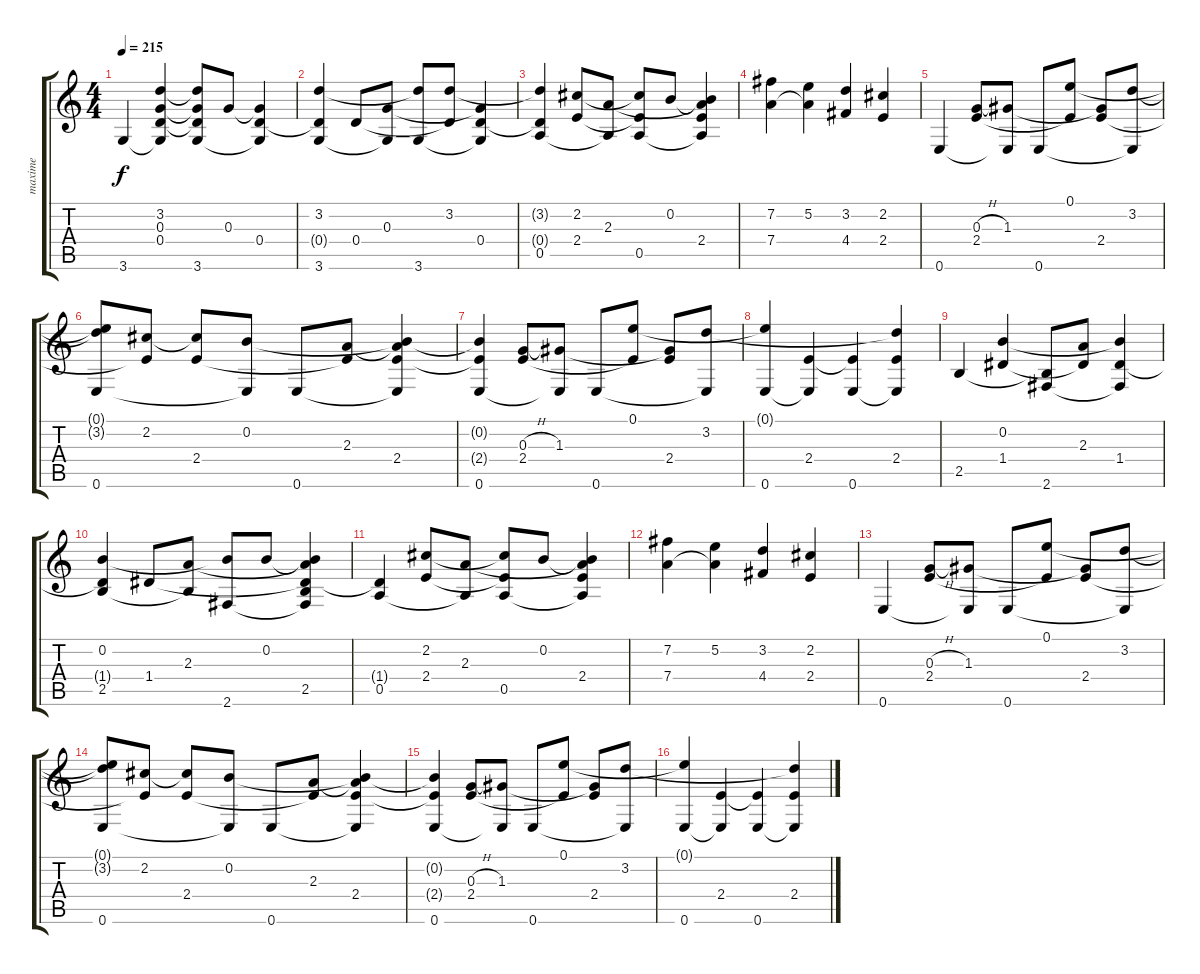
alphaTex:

\track ("maxime" "maxime") {instrument acousticguitarnylon}
\staff {score tabs}
\tuning (E4 B3 G3 D3 A2 E2) {hide}
\ts (4 4)
\tempo 215
\clef g2
\ks c
3.6.4{dy f} (3.2 0.3 0.4 3.6{t}).4 (3.2{t} 0.3{t} 0.4{t} 3.6).8 0.3.8 (0.3{t} 0.4 3.6{t}).4 |
(3.2 0.4{t} 3.6).4 0.4.8 (0.3 3.6{t}).8 (3.2{t} 3.6).8 (3.2 0.4{t}).8 (0.3{t} 0.4 3.6{t}).4 |
(3.2{t} 0.4{t} 0.5).4 (2.2 2.4).8 (2.3 0.5{t}).8 (2.2{t} 2.4{t} 0.5).8 0.2.8 (0.2{t} 2.3{t} 2.4 0.5{t}).4 |
(7.2 7.4).4 (5.2 7.4{t}).4 (3.2 4.4).4 (2.2 2.4).4 |
0.6.4 (0.3{h} 2.4).8 (1.3 0.6{t}).8 0.6.8 (0.1 2.4{t}).8 (1.3{t} 2.4).8 (3.2 0.6{t}).8 |
(0.1{t} 3.2{t} 0.6).8 (2.2 2.4{t}).8 (2.2{t} 2.4).8 (0.2 0.6{t}).8 0.6.8 (2.3 2.4{t}).8 (0.2{t} 2.3{t} 2.4 0.6{t}).4 |
(0.2{t} 2.4{t} 0.6).4 (0.3{h} 2.4).8 (1.3 0.6{t}).8 0.6.8 (0.1 2.4{t}).8 (1.3{t} 2.4).8 (3.2 0.6{t}).8 |
(0.1{t} 0.6).4 (2.4 0.6{t}).4 (2.4{t} 0.6).4 (3.2{t} 2.4 0.6{t}).4 |
2.5.4 (0.2 1.4).4 (2.5{t} 2.6).8 (2.3 1.4{t}).8 (0.2{t} 1.4 2.6{t}).4 |
(0.2 1.4{t} 2.5).4 1.4.8 (2.3 2.5{t}).8 (0.2{t} 2.6).8 0.2.8 (0.2{t} 2.3{t} 1.4{t} 2.5 2.6{t}).4 |
(1.4{t} 0.5).4 (2.2 2.4).8 (2.3 0.5{t}).8 (2.2{t} 2.4{t} 0.5).8 0.2.8 (0.2{t} 2.3{t} 2.4 0.5{t}).4 |
(7.2 7.4).4 (5.2 7.4{t}).4 (3.2 4.4).4 (2.2 2.4).4 |
0.6.4 (0.3{h} 2.4).8 (1.3 0.6{t}).8 0.6.8 (0.1 2.4{t}).8 (1.3{t} 2.4).8 (3.2 0.6{t}).8 |
(0.1{t} 3.2{t} 0.6).8 (2.2 2.4{t}).8 (2.2{t} 2.4).8 (0.2 0.6{t}).8 0.6.8 (2.3 2.4{t}).8 (0.2{t} 2.3{t} 2.4 0.6{t}).4 |
(0.2{t} 2.4{t} 0.6).4 (0.3{h} 2.4).8 (1.3 0.6{t}).8 0.6.8 (0.1 2.4{t}).8 (1.3{t} 2.4).8 (3.2 0.6{t}).8 |
(0.1{t} 0.6).4 (2.4 0.6{t}).4 (2.4{t} 0.6).4 (3.2{t} 2.4 0.6{t}).4
